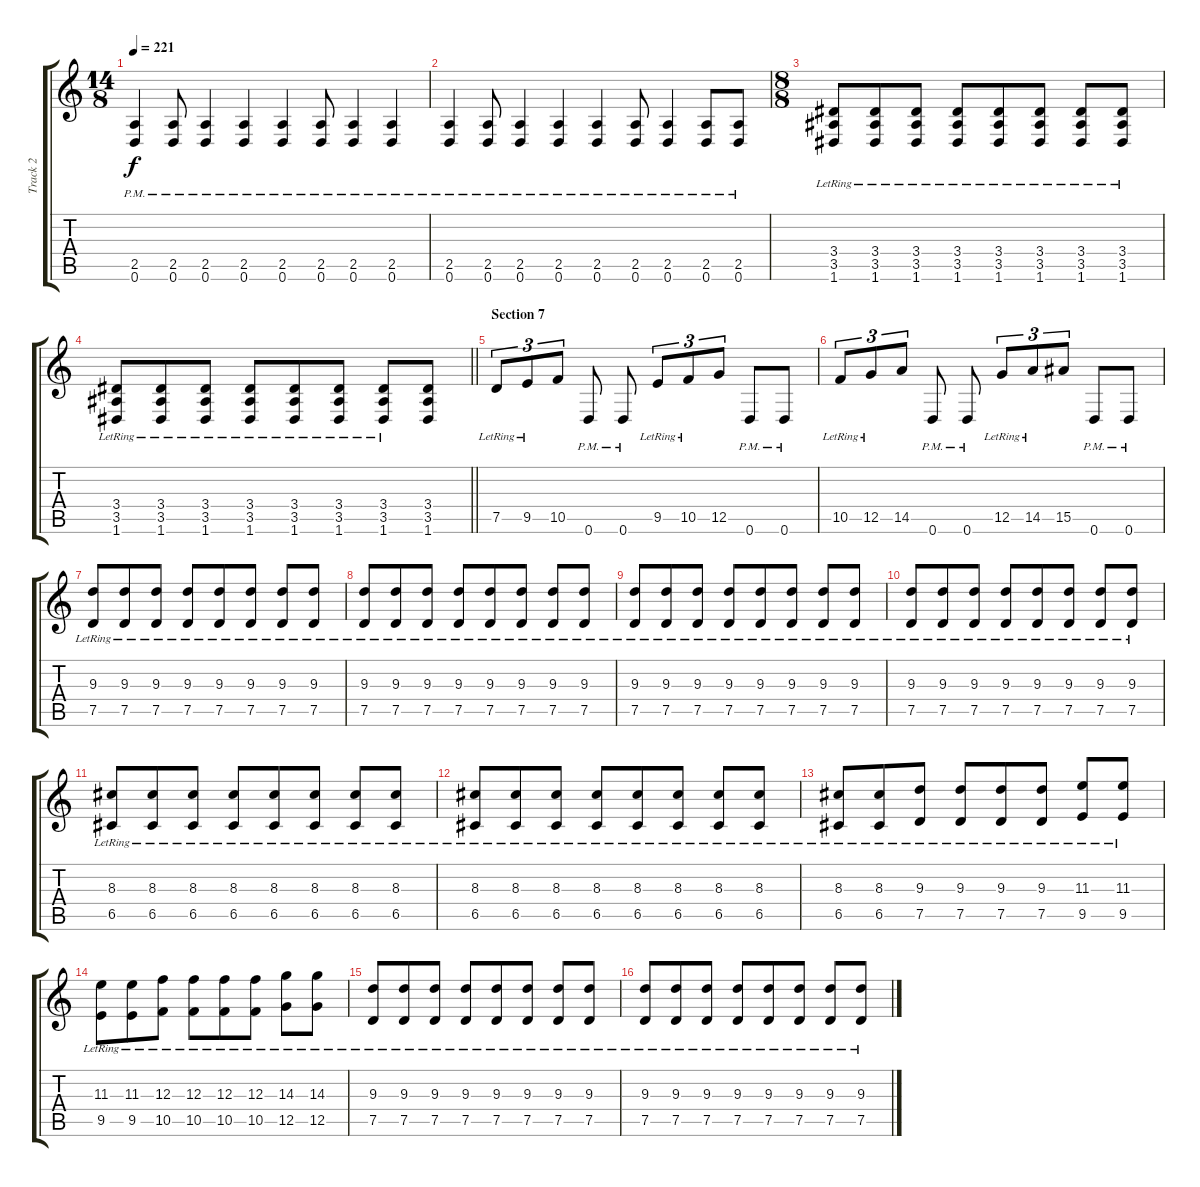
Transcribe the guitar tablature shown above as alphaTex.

\track ("Track 2" "Track 2") {instrument distortionguitar}
\staff {score tabs}
\tuning (D4 A3 F3 C3 G2 D2) {hide}
\ts (14 8)
\tempo 221
\clef g2
\ks c
(2.5{pm} 0.6{pm}).4{dy f} (2.5{pm} 0.6{pm}).8 (2.5{pm} 0.6{pm}).4 (2.5{pm} 0.6{pm}).4 (2.5{pm} 0.6{pm}).4 (2.5{pm} 0.6{pm}).8 (2.5{pm} 0.6{pm}).4 (2.5{pm} 0.6{pm}).4 |
(2.5{pm} 0.6{pm}).4 (2.5{pm} 0.6{pm}).8 (2.5{pm} 0.6{pm}).4 (2.5{pm} 0.6{pm}).4 (2.5{pm} 0.6{pm}).4 (2.5{pm} 0.6{pm}).8 (2.5{pm} 0.6{pm}).4 (2.5{pm} 0.6{pm}).8 (2.5{pm} 0.6{pm}).8 |
\ts (8 8)
(3.4{lr} 3.5{lr} 1.6{lr}).8 (3.4{lr} 3.5{lr} 1.6{lr}).8 (3.4{lr} 3.5{lr} 1.6{lr}).8 (3.4{lr} 3.5{lr} 1.6{lr}).8 (3.4{lr} 3.5{lr} 1.6{lr}).8 (3.4{lr} 3.5{lr} 1.6{lr}).8 (3.4{lr} 3.5{lr} 1.6{lr}).8 (3.4{lr} 3.5{lr} 1.6{lr}).8 |
\barLineRight lightlight
(3.4{lr} 3.5{lr} 1.6{lr}).8 (3.4{lr} 3.5{lr} 1.6{lr}).8 (3.4{lr} 3.5{lr} 1.6{lr}).8 (3.4{lr} 3.5{lr} 1.6{lr}).8 (3.4{lr} 3.5{lr} 1.6{lr}).8 (3.4{lr} 3.5{lr} 1.6{lr}).8 (3.4{lr} 3.5{lr} 1.6{lr}).8 (3.4 3.5 1.6).8 |
\section ("" "Section 7")
7.5{lr}.8{tu (3 2)} 9.5{lr}.8{tu (3 2)} 10.5.8{tu (3 2)} 0.6{pm}.8 0.6{pm}.8 9.5{lr}.8{tu (3 2)} 10.5{lr}.8{tu (3 2)} 12.5.8{tu (3 2)} 0.6{pm}.8 0.6{pm}.8 |
10.5{lr}.8{tu (3 2)} 12.5{lr}.8{tu (3 2)} 14.5.8{tu (3 2)} 0.6{pm}.8 0.6{pm}.8 12.5{lr}.8{tu (3 2)} 14.5{lr}.8{tu (3 2)} 15.5.8{tu (3 2)} 0.6{pm}.8 0.6{pm}.8 |
(9.3{lr} 7.5{lr}).8 (9.3{lr} 7.5{lr}).8 (9.3{lr} 7.5{lr}).8 (9.3{lr} 7.5{lr}).8 (9.3{lr} 7.5{lr}).8 (9.3{lr} 7.5{lr}).8 (9.3{lr} 7.5{lr}).8 (9.3{lr} 7.5{lr}).8 |
(9.3{lr} 7.5{lr}).8 (9.3{lr} 7.5{lr}).8 (9.3{lr} 7.5{lr}).8 (9.3{lr} 7.5{lr}).8 (9.3{lr} 7.5{lr}).8 (9.3{lr} 7.5{lr}).8 (9.3{lr} 7.5{lr}).8 (9.3{lr} 7.5{lr}).8 |
(9.3{lr} 7.5{lr}).8 (9.3{lr} 7.5{lr}).8 (9.3{lr} 7.5{lr}).8 (9.3{lr} 7.5{lr}).8 (9.3{lr} 7.5{lr}).8 (9.3{lr} 7.5{lr}).8 (9.3{lr} 7.5{lr}).8 (9.3{lr} 7.5{lr}).8 |
(9.3{lr} 7.5{lr}).8 (9.3{lr} 7.5{lr}).8 (9.3{lr} 7.5{lr}).8 (9.3{lr} 7.5{lr}).8 (9.3{lr} 7.5{lr}).8 (9.3{lr} 7.5{lr}).8 (9.3{lr} 7.5{lr}).8 (9.3{lr} 7.5{lr}).8 |
(8.3{lr} 6.5{lr}).8 (8.3{lr} 6.5{lr}).8 (8.3{lr} 6.5{lr}).8 (8.3{lr} 6.5{lr}).8 (8.3{lr} 6.5{lr}).8 (8.3{lr} 6.5{lr}).8 (8.3{lr} 6.5{lr}).8 (8.3{lr} 6.5{lr}).8 |
(8.3{lr} 6.5{lr}).8 (8.3{lr} 6.5{lr}).8 (8.3{lr} 6.5{lr}).8 (8.3{lr} 6.5{lr}).8 (8.3{lr} 6.5{lr}).8 (8.3{lr} 6.5{lr}).8 (8.3{lr} 6.5{lr}).8 (8.3{lr} 6.5{lr}).8 |
(8.3{lr} 6.5{lr}).8 (8.3{lr} 6.5{lr}).8 (9.3{lr} 7.5{lr}).8 (9.3{lr} 7.5{lr}).8 (9.3{lr} 7.5{lr}).8 (9.3{lr} 7.5{lr}).8 (11.3{lr} 9.5{lr}).8 (11.3{lr} 9.5{lr}).8 |
(11.3{lr} 9.5{lr}).8 (11.3{lr} 9.5{lr}).8 (12.3{lr} 10.5{lr}).8 (12.3{lr} 10.5{lr}).8 (12.3{lr} 10.5{lr}).8 (12.3{lr} 10.5{lr}).8 (14.3{lr} 12.5{lr}).8 (14.3{lr} 12.5{lr}).8 |
(9.3{lr} 7.5{lr}).8 (9.3{lr} 7.5{lr}).8 (9.3{lr} 7.5{lr}).8 (9.3{lr} 7.5{lr}).8 (9.3{lr} 7.5{lr}).8 (9.3{lr} 7.5{lr}).8 (9.3{lr} 7.5{lr}).8 (9.3{lr} 7.5{lr}).8 |
(9.3{lr} 7.5{lr}).8 (9.3{lr} 7.5{lr}).8 (9.3{lr} 7.5{lr}).8 (9.3{lr} 7.5{lr}).8 (9.3{lr} 7.5{lr}).8 (9.3{lr} 7.5{lr}).8 (9.3{lr} 7.5{lr}).8 (9.3{lr} 7.5{lr}).8
